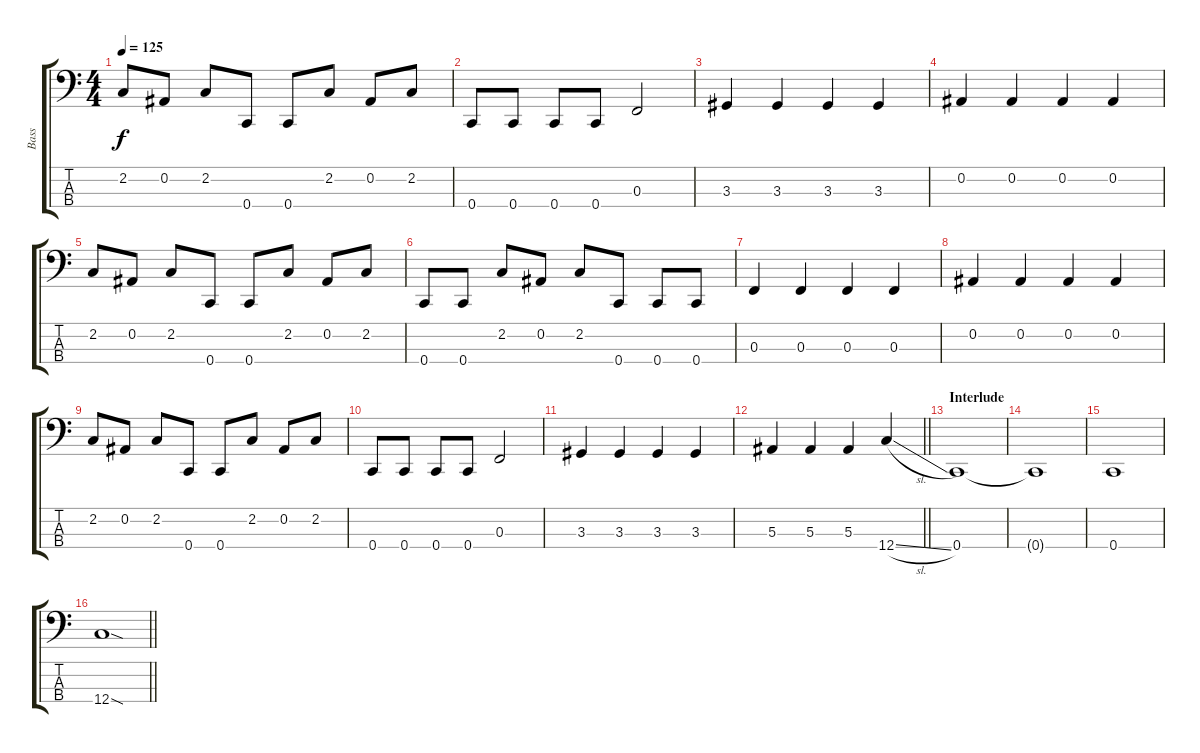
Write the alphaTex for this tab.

\track ("Bass" "Bass") {instrument electricbassfinger}
\staff {score tabs}
\tuning (Eb2 Bb1 F1 C1) {hide}
\ts (4 4)
\tempo 125
\clef f4
\ks c
2.2.8{dy f} 0.2.8 2.2.8 0.4.8 0.4.8 2.2.8 0.2.8 2.2.8 |
0.4.8 0.4.8 0.4.8 0.4.8 0.3.2 |
3.3.4 3.3.4 3.3.4 3.3.4 |
0.2.4 0.2.4 0.2.4 0.2.4 |
2.2.8 0.2.8 2.2.8 0.4.8 0.4.8 2.2.8 0.2.8 2.2.8 |
0.4.8 0.4.8 2.2.8 0.2.8 2.2.8 0.4.8 0.4.8 0.4.8 |
0.3.4 0.3.4 0.3.4 0.3.4 |
0.2.4 0.2.4 0.2.4 0.2.4 |
2.2.8 0.2.8 2.2.8 0.4.8 0.4.8 2.2.8 0.2.8 2.2.8 |
0.4.8 0.4.8 0.4.8 0.4.8 0.3.2 |
3.3.4 3.3.4 3.3.4 3.3.4 |
\barLineRight lightlight
5.3.4 5.3.4 5.3.4 12.4{sl}.4 |
\section ("" "Interlude")
0.4.1 |
0.4{t}.1 |
0.4.1 |
\barLineRight lightlight
12.4{sod}.1
